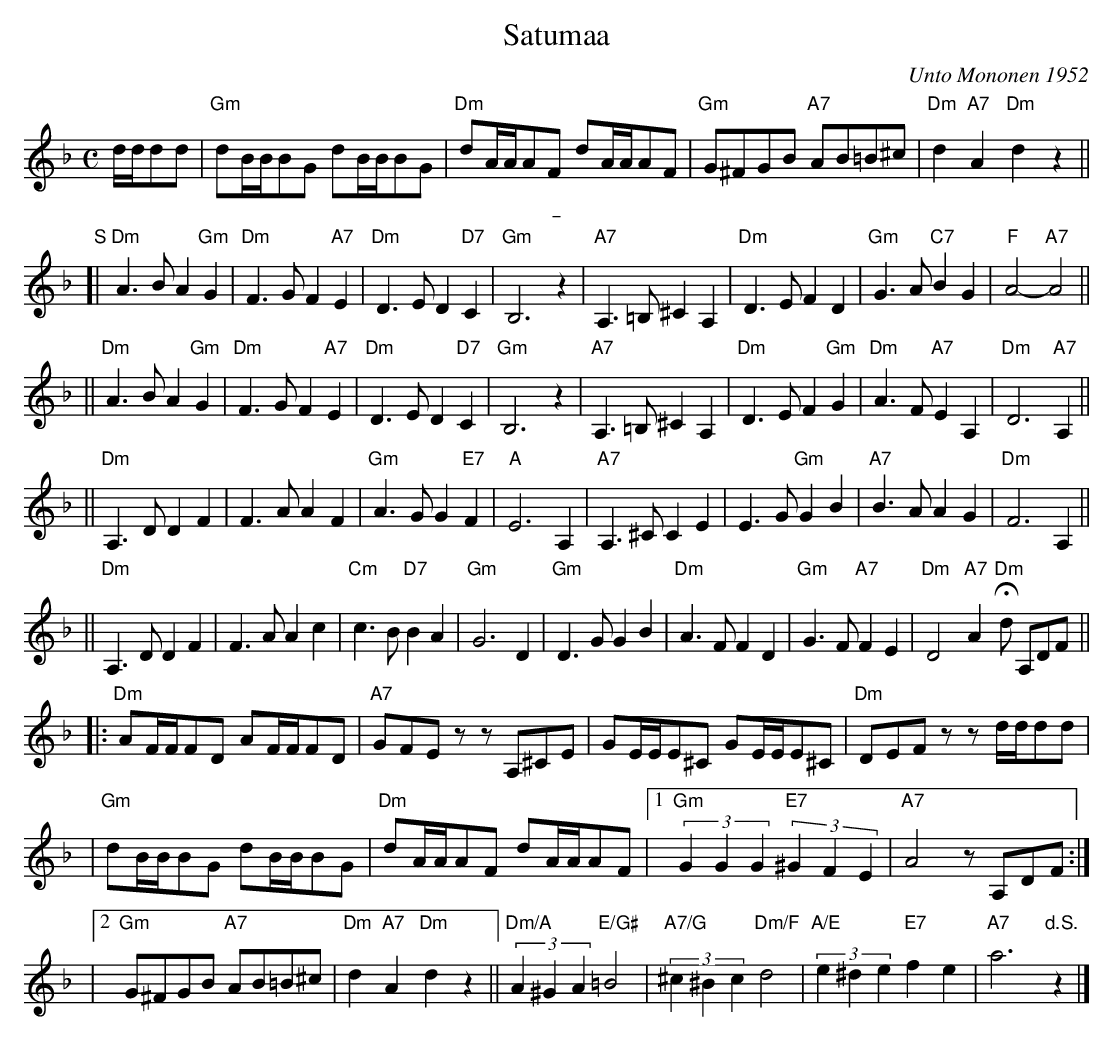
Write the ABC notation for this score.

X:1
T: Satumaa
C: Unto Mononen 1952
M: C
L: 1/4
K: Dm
d//d//d/d/ \
| "Gm"d/B//B//B/G/ d/B//B//B/G/ | "Dm"d/A//A//A/F/ d/A//A//A/F/ \
| "Gm"G/^F/G/B/ "A7"A/B/=B/^c/ | "Dm"d "A7"A "Dm"d z ||
%%sep 5 5 5
"S"\
[| "Dm"A>B A"Gm"G | "Dm"F>G F"A7"E \
| "Dm"D>E D"D7"C | "Gm"B,3 z \
| "A7"A,>=B, ^CA, | "Dm"D>E FD \
| "Gm"G>A "C7"BG | "F"A2- "A7"A2 ||
|| "Dm"A>B A"Gm"G | "Dm"F>G F"A7"E \
| "Dm"D>E D"D7"C | "Gm"B,3 z \
| "A7"A,>=B, ^CA, | "Dm"D>E F"Gm"G \
| "Dm"A>F "A7"EA, | "Dm"D3 "A7"A, ||
|| "Dm"A,>D DF | F>A AF \
| "Gm"A>G G"E7"F | "A"E3 A, \
| "A7"A,>^C CE | E>G "Gm"GB \
| "A7"B>A AG | "Dm"F3 A, ||
|| "Dm"A,>D DF | F>A Ac \
| "Cm"c>B "D7"BA | "Gm"G3 D \
| "Gm"D>G GB | "Dm"A>F FD \
| "Gm"G>F "A7"FE | "Dm"D2 "A7"A "Dm"Hd/ A,/D/F/ ||
|: "Dm"A/F//F//F/D/ A/F//F//F/D/ | "A7"G/F/E/z/ z/A,/^C/E/ \
| G/E//E//E/^C/ G/E//E//E/^C/ | "Dm"D/E/F/z/ z/d//d//d/d/ |
| "Gm"d/B//B//B/G/ d/B//B//B/G/ | "Dm"d/A//A//A/F/ d/A//A//A/F/ \
|1 "Gm"(3GGG "E7"(3^GFE | "A7"A2 z/A,/D/F/ :|
|2 "Gm"G/^F/G/B/ "A7"A/B/=B/^c/ | "Dm"d "A7"A "Dm"d z \
|| "Dm/A"(3A^GA "E/G#"=B2 | "A7/G"(3^c^Bc "Dm/F"d2 \
| "A/E"(3e^de "E7"fe | "A7"a3 "d.S."z |]
